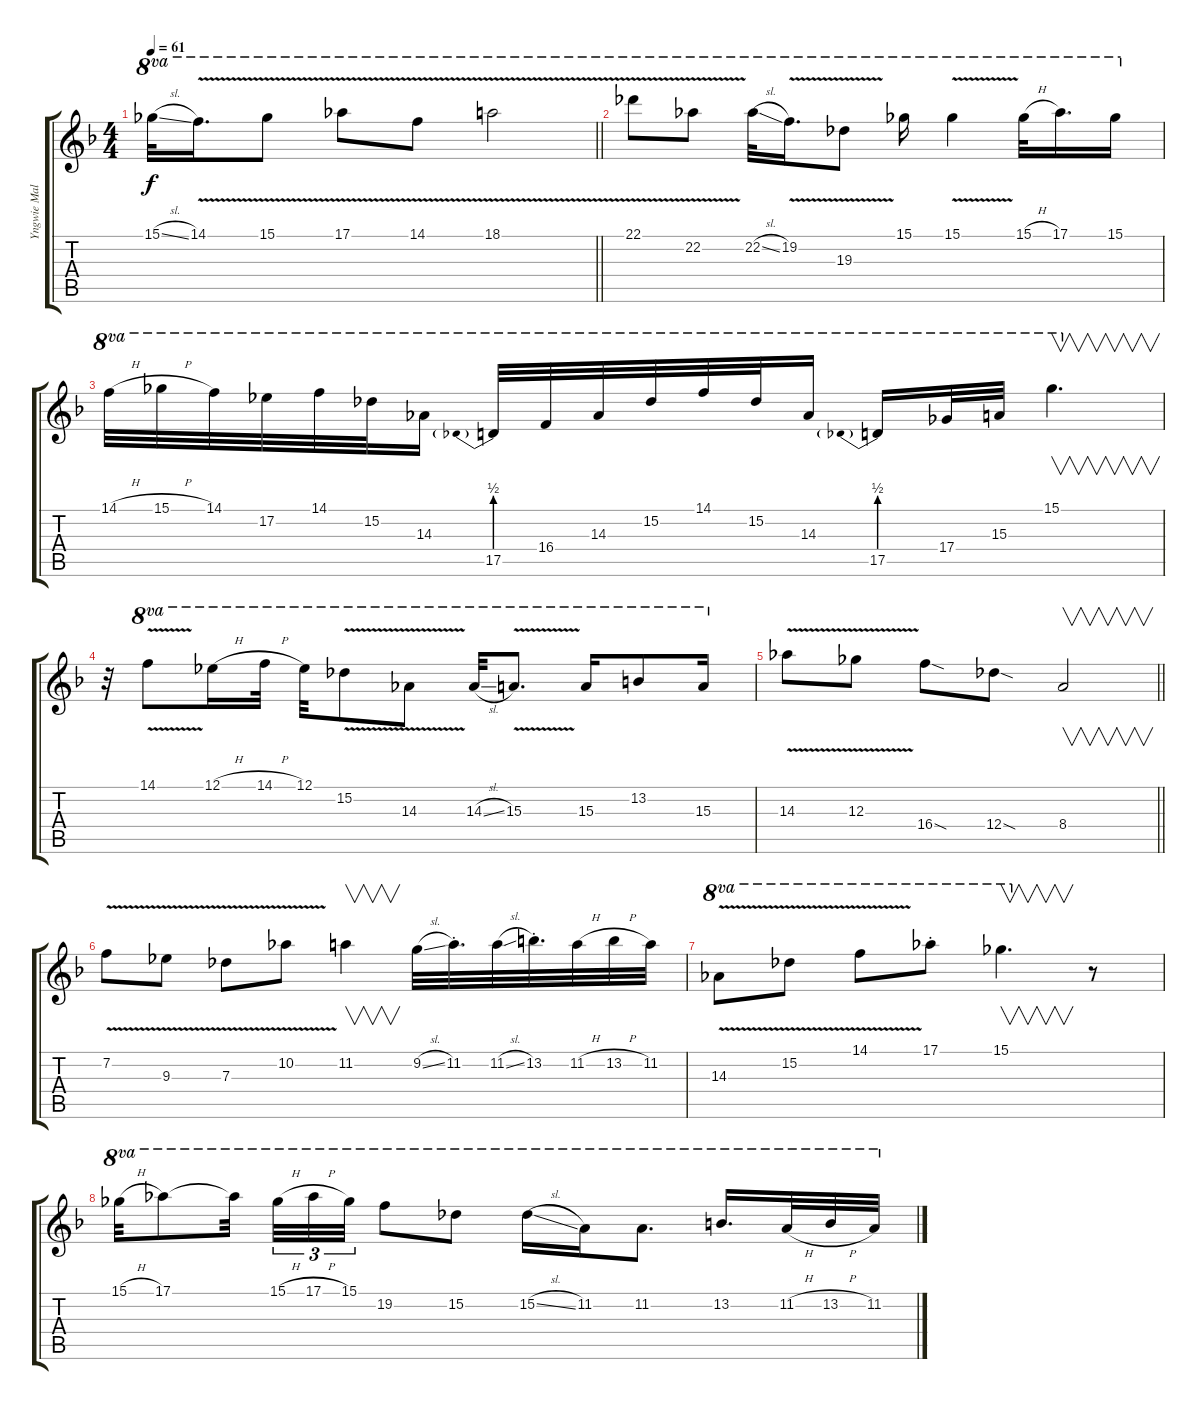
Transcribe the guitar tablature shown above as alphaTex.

\track ("Yngwie Malmsteen" "Yngwie Mal") {instrument distortionguitar}
\staff {score tabs}
\tuning (Eb4 Bb3 Gb3 Db3 Ab2 Eb2) {hide}
\ts (4 4)
\tempo 61
\clef g2
\barLineRight lightlight
\ks f
15.1{sl t}.32{ot 8va dy f} 14.1{v}.16{d ot 8va} 15.1{v}.8{ot 8va} 17.1{v}.8{ot 8va} 14.1{v}.8{ot 8va} 18.1{v}.2{ot 8va} |
22.1{v}.8{ot 8va} 22.2{v}.8{ot 8va} 22.2{sl}.32{ot 8va} 19.2{v}.16{d ot 8va} 19.3{v}.8{ot 8va} 15.1.16{ot 8va} 15.1{v}.4{ot 8va} 15.1{h}.32{ot 8va} 17.1.16{d ot 8va} 15.1.16{ot 8va} |
14.1{h}.32{ot 8va} 15.1{h}.32{ot 8va} 14.1.32{ot 8va} 17.2.32{ot 8va} 14.1.32{ot 8va} 15.2.32{ot 8va} 14.3.16{ot 8va} 17.5{be (prebend 0 2 60 2)}.32{ot 8va} 16.4.32{ot 8va} 14.3.32{ot 8va} 15.2.32{ot 8va} 14.1.32{ot 8va} 15.2.32{ot 8va} 14.3.16{ot 8va} 17.5{be (prebend 0 2 60 2)}.16{ot 8va} 17.4.32{ot 8va} 15.3.32{ot 8va} 15.1.4{v d ot 8va} |
r.32 14.1{v}.8{ot 8va} 12.1{h}.16{ot 8va} 14.1{h}.32{ot 8va} 12.1.32{ot 8va} 15.2{v}.8{ot 8va} 14.3{v}.8{ot 8va} 14.3{sl}.32{ot 8va} 15.3{v}.8{d ot 8va} 15.3.16{ot 8va} 13.2.8{ot 8va} 15.3.16{ot 8va} |
\barLineRight lightlight
14.3{v}.8 12.3{v}.8 16.4{sod}.8 12.4{sod}.8 8.4.2{v} |
7.2{v}.8 9.3{v}.8 7.3{v}.8 10.2{v}.8 11.2.4{v} 9.2{sl}.32 11.2{st}.32{d} 11.2{sl}.32 13.2{st}.32{d} 11.2{h}.32 13.2{h}.32 11.2.32 |
14.3{v}.8{ot 8va} 15.2{v}.8{ot 8va} 14.1{v}.8{ot 8va} 17.1{st}.8{ot 8va} 15.1.4{v d ot 8va} r.8 |
15.1{h}.32{ot 8va} 17.1.8{ot 8va} 17.1{t}.32{ot 8va beam splitsecondary} 15.1{h}.32{tu (3 2) ot 8va} 17.1{h}.32{tu (3 2) ot 8va} 15.1.32{tu (3 2) ot 8va} 19.2.8{ot 8va} 15.2.8{ot 8va} 15.2{sl}.16{ot 8va} 11.2.16{ot 8va} 11.2.8{d ot 8va} 13.2.16{d ot 8va} 11.2{h}.32{ot 8va} 13.2{h}.32{ot 8va} 11.2.32{ot 8va}
